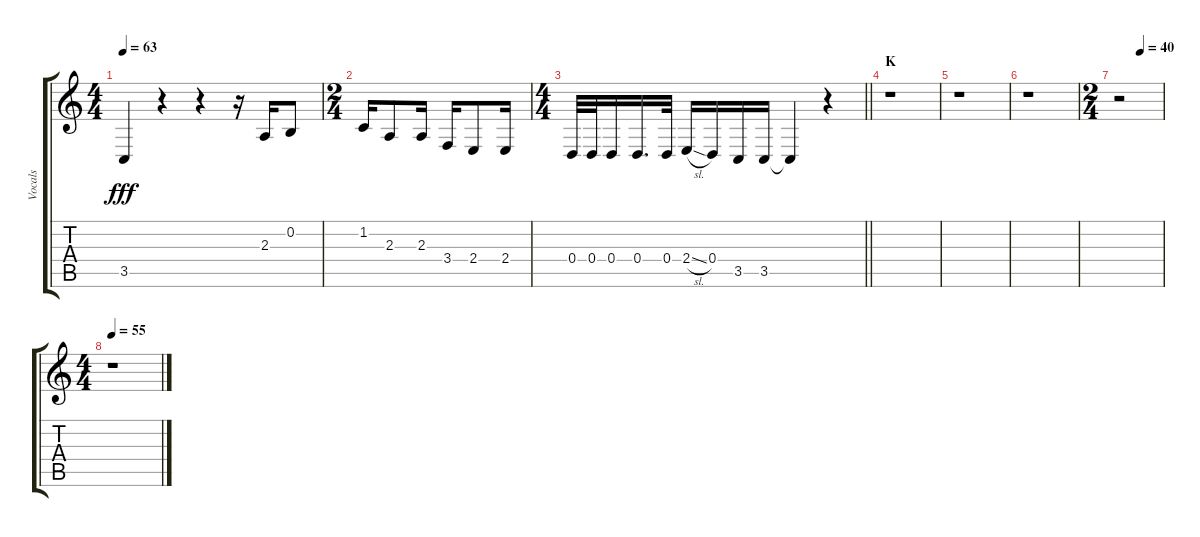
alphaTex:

\track ("Vocals" "Vocals") {instrument voiceoohs}
\staff {score tabs}
\tuning (E4 B3 G3 D3 A2 E2) {hide}
\ts (4 4)
\tempo 63
\clef g2
\ks c
3.5{t}.4{dy fff} r.4 r.4 r.16 2.3.16 0.2.8 |
\ts (2 4)
1.2.16 2.3.8 2.3.16 3.4.16 2.4.8 2.4.16 |
\ts (4 4)
\barLineRight lightlight
0.4.32 0.4.32 0.4.16 0.4.16{d} 0.4.32 2.4{sl}.16 0.4.16 3.5.16 3.5.16 3.5{t}.4 r.4 |
\section ("" "K")
r.1 |
r.1 |
r.1 |
\ts (2 4)
\tempo (40 0.5)
r.2 |
\ts (4 4)
\tempo 55
r.1
